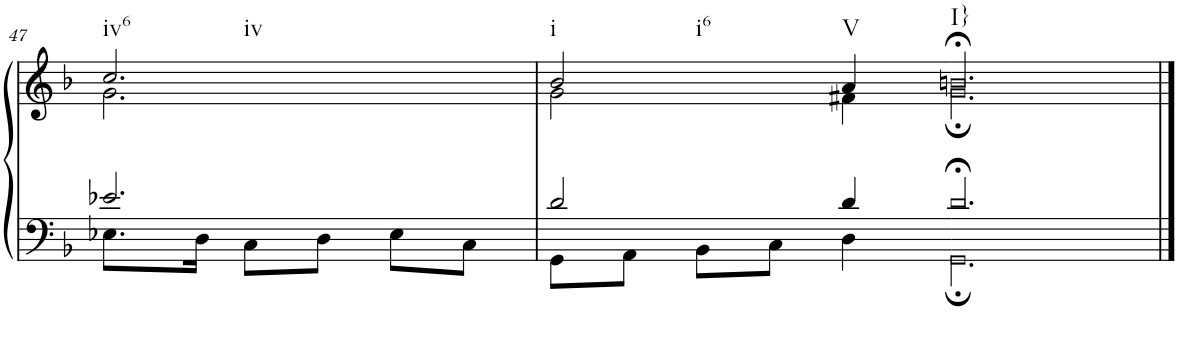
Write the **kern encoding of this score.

**kern	**kern
*part1	*part1
*staff2	*staff1
*I"Organ	*
*I'Org.	*
!!LO:PB:g=z
*clefF4	*clefG2
*k[b-]	*k[b-]
*M3/4	*M3/4
=47	=47
*^	*^
!	!	!LO:TX:b:t=iv6	!
!	!	!LO:TX:b:t=iv	!
2.e-X/	8.E-X\L	2.cc/	2.g\
.	16D\Jk	.	.
.	8C\L	.	.
.	8D\J	.	.
.	8E-\L	.	.
.	8C\J	.	.
=48	=48	=48	=48
!	!	!LO:TX:b:t=i	!
!	!	!LO:TX:b:t=i6	!
2d/	8GG\L	2b-/	2g\
.	8AA\J	.	.
.	8BB-\L	.	.
.	8C\J	.	.
!	!	!LO:TX:b:t=V	!
4d/	4D\	4a/	4f#X\
=49-	=49-	=49-	=49-
!	!	!LO:TX:b:t=I}	!
2.d;</	2.GG;\	2.bn;</	2.g;\
*v	*v	*	*
*	*v	*v
==	==
*-	*-
